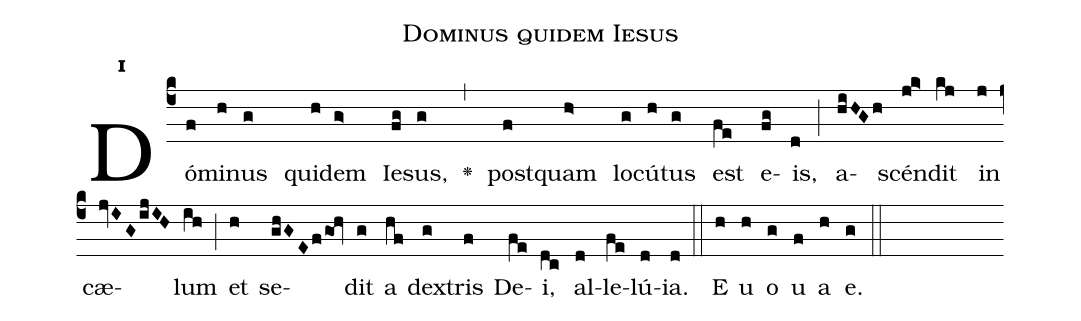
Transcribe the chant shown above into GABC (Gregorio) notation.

name:Dominus quidem Iesus;
office-part:Antiphona;
mode:1;
%%
initial-style: 1;
name: Dominus quidem Iesus
book: Antiphonae & Responsoria/Tomus II, p. 233;
occasion: In Ascensione Domini;
office-part: Vesperae I Ant 2;
user-notes: ;
commentary: ;
annotation: 1g3;
centering-scheme: english;
fontsize: 12;
font: OFLSortsMillGoudy;
height: 11;
width: 4.5;
%%
(c4)Dó(f)mi(h)nus(g) qui(h)dem(g>) Ie(fg)sus,(g) <v>\greheightstar</v>(,) post(f)quam(h>) lo(g)cú(h)tus(g) est(fe) e(fg)is,(d) (;) a(hiHGh)scén(jk>)dit(kj) in(j) cæ(jvIGijIH)lum(ih) (;) et(h) se(ghGEfgoh)dit(g) a(hf) dex(g)tris(f) De(fe)i,(dc) al(d)le(fe)lú(d)ia.(d) (::)
E(h) u(h) o(g) u(f) a(h) e.(g) (::)
